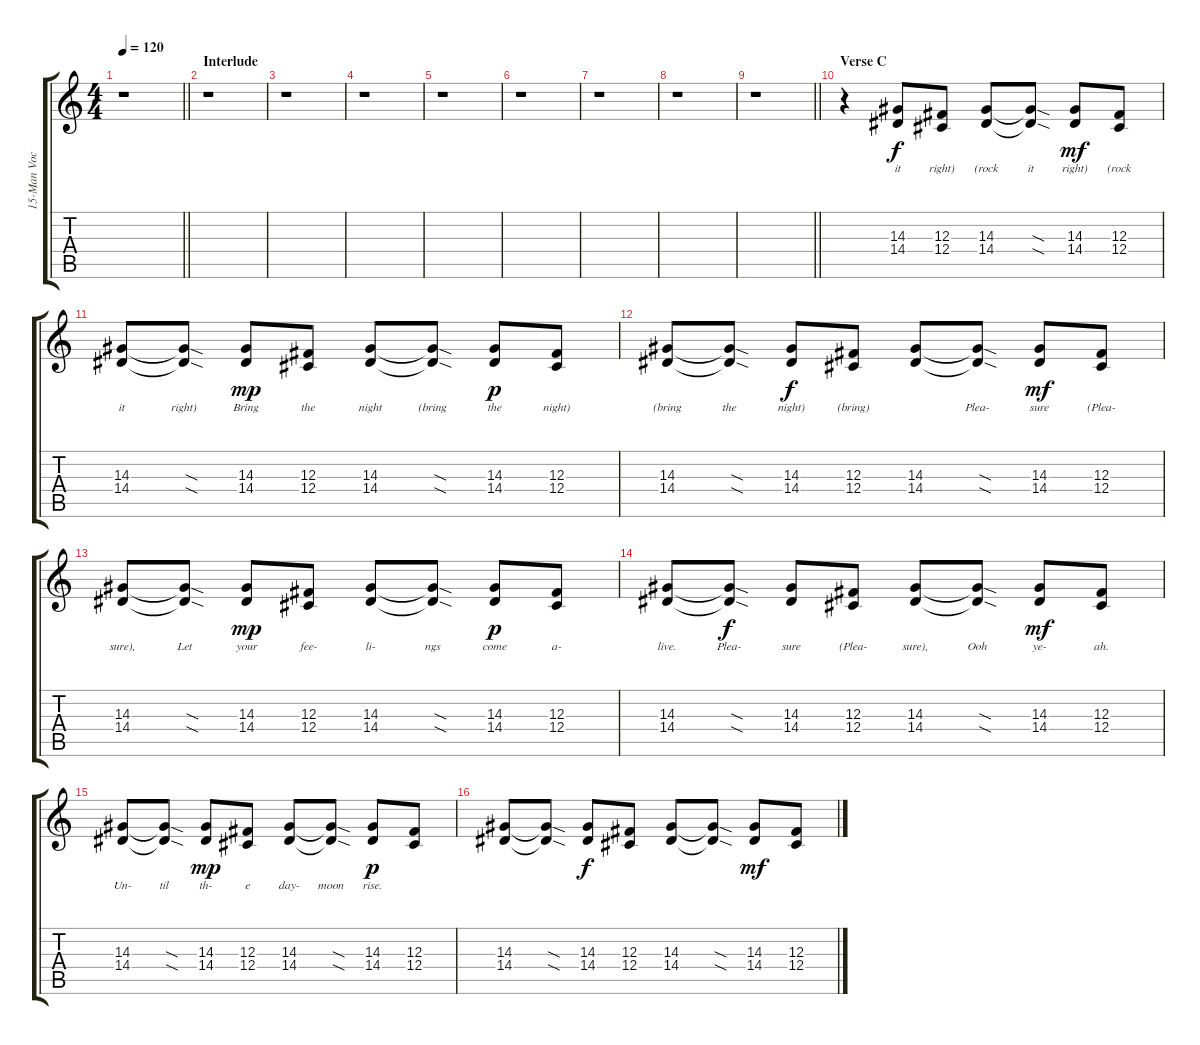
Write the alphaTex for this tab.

\track ("15-Man Vocals" "15-Man Voc") {instrument choiraahs}
\staff {score tabs}
\tuning (Eb4 Bb3 Gb3 Db3 Ab2 Eb2) {hide}
\ts (4 4)
\tempo 120
\clef g2
\barLineRight lightlight
\ks c
r.1{dy f} |
\section ("" "Interlude")
r.1 |
r.1 |
r.1 |
r.1 |
r.1 |
r.1 |
r.1 |
\barLineRight lightlight
r.1 |
\section ("" "Verse C")
r.4 (14.3 14.4).8{lyrics (0 "it") lyrics (1 "") lyrics (2 "") lyrics (3 "") lyrics (4 "")} (12.3 12.4).8{lyrics (0 "right)") lyrics (1 "") lyrics (2 "") lyrics (3 "") lyrics (4 "")} (14.3 14.4).8{lyrics (0 "(rock") lyrics (1 "") lyrics (2 "") lyrics (3 "") lyrics (4 "")} (14.3{sod t} 14.4{sod t}).8{lyrics (0 "it") lyrics (1 "") lyrics (2 "") lyrics (3 "") lyrics (4 "")} (14.3 14.4).8{lyrics (0 "right)") lyrics (1 "") lyrics (2 "") lyrics (3 "") lyrics (4 "") dy mf} (12.3 12.4).8{lyrics (0 "(rock") lyrics (1 "") lyrics (2 "") lyrics (3 "") lyrics (4 "")} |
(14.3 14.4).8{lyrics (0 "it") lyrics (1 "") lyrics (2 "") lyrics (3 "") lyrics (4 "")} (14.3{sod t} 14.4{sod t}).8{lyrics (0 "right)") lyrics (1 "") lyrics (2 "") lyrics (3 "") lyrics (4 "")} (14.3 14.4).8{lyrics (0 "Bring") lyrics (1 "") lyrics (2 "") lyrics (3 "") lyrics (4 "") dy mp} (12.3 12.4).8{lyrics (0 "the") lyrics (1 "") lyrics (2 "") lyrics (3 "") lyrics (4 "")} (14.3 14.4).8{lyrics (0 "night") lyrics (1 "") lyrics (2 "") lyrics (3 "") lyrics (4 "")} (14.3{sod t} 14.4{sod t}).8{lyrics (0 "(bring") lyrics (1 "") lyrics (2 "") lyrics (3 "") lyrics (4 "")} (14.3 14.4).8{lyrics (0 "the") lyrics (1 "") lyrics (2 "") lyrics (3 "") lyrics (4 "") dy p} (12.3 12.4).8{lyrics (0 "night)") lyrics (1 "") lyrics (2 "") lyrics (3 "") lyrics (4 "")} |
(14.3 14.4).8{lyrics (0 "(bring") lyrics (1 "") lyrics (2 "") lyrics (3 "") lyrics (4 "")} (14.3{sod t} 14.4{sod t}).8{lyrics (0 "the") lyrics (1 "") lyrics (2 "") lyrics (3 "") lyrics (4 "")} (14.3 14.4).8{lyrics (0 "night)") lyrics (1 "") lyrics (2 "") lyrics (3 "") lyrics (4 "") dy f} (12.3 12.4).8{lyrics (0 "(bring)") lyrics (1 "") lyrics (2 "") lyrics (3 "") lyrics (4 "")} (14.3 14.4).8{lyrics (0 "") lyrics (1 "") lyrics (2 "") lyrics (3 "") lyrics (4 "")} (14.3{sod t} 14.4{sod t}).8{lyrics (0 "Plea-") lyrics (1 "") lyrics (2 "") lyrics (3 "") lyrics (4 "")} (14.3 14.4).8{lyrics (0 "sure") lyrics (1 "") lyrics (2 "") lyrics (3 "") lyrics (4 "") dy mf} (12.3 12.4).8{lyrics (0 "(Plea-") lyrics (1 "") lyrics (2 "") lyrics (3 "") lyrics (4 "")} |
(14.3 14.4).8{lyrics (0 "sure),") lyrics (1 "") lyrics (2 "") lyrics (3 "") lyrics (4 "")} (14.3{sod t} 14.4{sod t}).8{lyrics (0 "Let") lyrics (1 "") lyrics (2 "") lyrics (3 "") lyrics (4 "")} (14.3 14.4).8{lyrics (0 "your") lyrics (1 "") lyrics (2 "") lyrics (3 "") lyrics (4 "") dy mp} (12.3 12.4).8{lyrics (0 "fee-") lyrics (1 "") lyrics (2 "") lyrics (3 "") lyrics (4 "")} (14.3 14.4).8{lyrics (0 "li-") lyrics (1 "") lyrics (2 "") lyrics (3 "") lyrics (4 "")} (14.3{sod t} 14.4{sod t}).8{lyrics (0 "ngs") lyrics (1 "") lyrics (2 "") lyrics (3 "") lyrics (4 "")} (14.3 14.4).8{lyrics (0 "come") lyrics (1 "") lyrics (2 "") lyrics (3 "") lyrics (4 "") dy p} (12.3 12.4).8{lyrics (0 "a-") lyrics (1 "") lyrics (2 "") lyrics (3 "") lyrics (4 "")} |
(14.3 14.4).8{lyrics (0 "live.") lyrics (1 "") lyrics (2 "") lyrics (3 "") lyrics (4 "")} (14.3{sod t} 14.4{sod t}).8{lyrics (0 "Plea-") lyrics (1 "") lyrics (2 "") lyrics (3 "") lyrics (4 "") dy f} (14.3 14.4).8{lyrics (0 "sure") lyrics (1 "") lyrics (2 "") lyrics (3 "") lyrics (4 "")} (12.3 12.4).8{lyrics (0 "(Plea-") lyrics (1 "") lyrics (2 "") lyrics (3 "") lyrics (4 "")} (14.3 14.4).8{lyrics (0 "sure),") lyrics (1 "") lyrics (2 "") lyrics (3 "") lyrics (4 "")} (14.3{sod t} 14.4{sod t}).8{lyrics (0 "Ooh") lyrics (1 "") lyrics (2 "") lyrics (3 "") lyrics (4 "")} (14.3 14.4).8{lyrics (0 "ye-") lyrics (1 "") lyrics (2 "") lyrics (3 "") lyrics (4 "") dy mf} (12.3 12.4).8{lyrics (0 "ah.") lyrics (1 "") lyrics (2 "") lyrics (3 "") lyrics (4 "")} |
(14.3 14.4).8{lyrics (0 "Un-") lyrics (1 "") lyrics (2 "") lyrics (3 "") lyrics (4 "")} (14.3{sod t} 14.4{sod t}).8{lyrics (0 "til") lyrics (1 "") lyrics (2 "") lyrics (3 "") lyrics (4 "")} (14.3 14.4).8{lyrics (0 "th-") lyrics (1 "") lyrics (2 "") lyrics (3 "") lyrics (4 "") dy mp} (12.3 12.4).8{lyrics (0 "e") lyrics (1 "") lyrics (2 "") lyrics (3 "") lyrics (4 "")} (14.3 14.4).8{lyrics (0 "day-") lyrics (1 "") lyrics (2 "") lyrics (3 "") lyrics (4 "")} (14.3{sod t} 14.4{sod t}).8{lyrics (0 "moon") lyrics (1 "") lyrics (2 "") lyrics (3 "") lyrics (4 "")} (14.3 14.4).8{lyrics (0 "rise.") lyrics (1 "") lyrics (2 "") lyrics (3 "") lyrics (4 "") dy p} (12.3 12.4).8 |
(14.3 14.4).8 (14.3{sod t} 14.4{sod t}).8 (14.3 14.4).8{dy f} (12.3 12.4).8 (14.3 14.4).8 (14.3{sod t} 14.4{sod t}).8 (14.3 14.4).8{dy mf} (12.3 12.4).8
